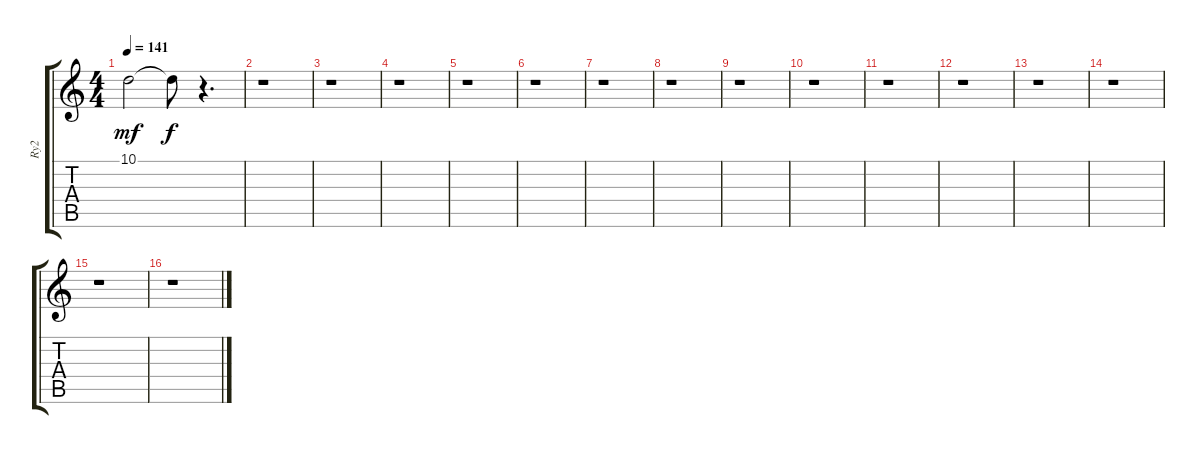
\track ("Ry2" "Ry2") {instrument fx5brightness}
\staff {score tabs}
\tuning (E4 B3 G3 D3 A2 E2) {hide}
\ts (4 4)
\tempo 141
\clef g2
\ks c
10.1.2{dy mf} 10.1{t}.8{dy f} r.4{d} |
r.1 |
r.1 |
r.1 |
r.1 |
r.1 |
r.1 |
r.1 |
r.1 |
r.1 |
r.1 |
r.1 |
r.1 |
r.1 |
r.1 |
r.1
